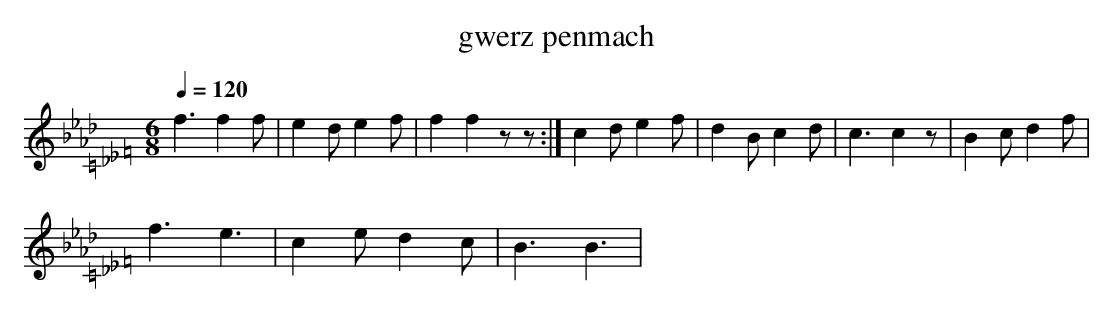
X:1
T:gwerz penmach
Q:1/4=120
M:6/8
L:1/8
K:Ab =C _D _E =F =G _A _B
f3 f2 f |e2 d e2 f |f2 f2 z z :|c2 d e2 f |d2 B c2 d |c3 c2 z |B2 c d2 f |
f3 e3 |c2 e d2 c |B3 B3 |
